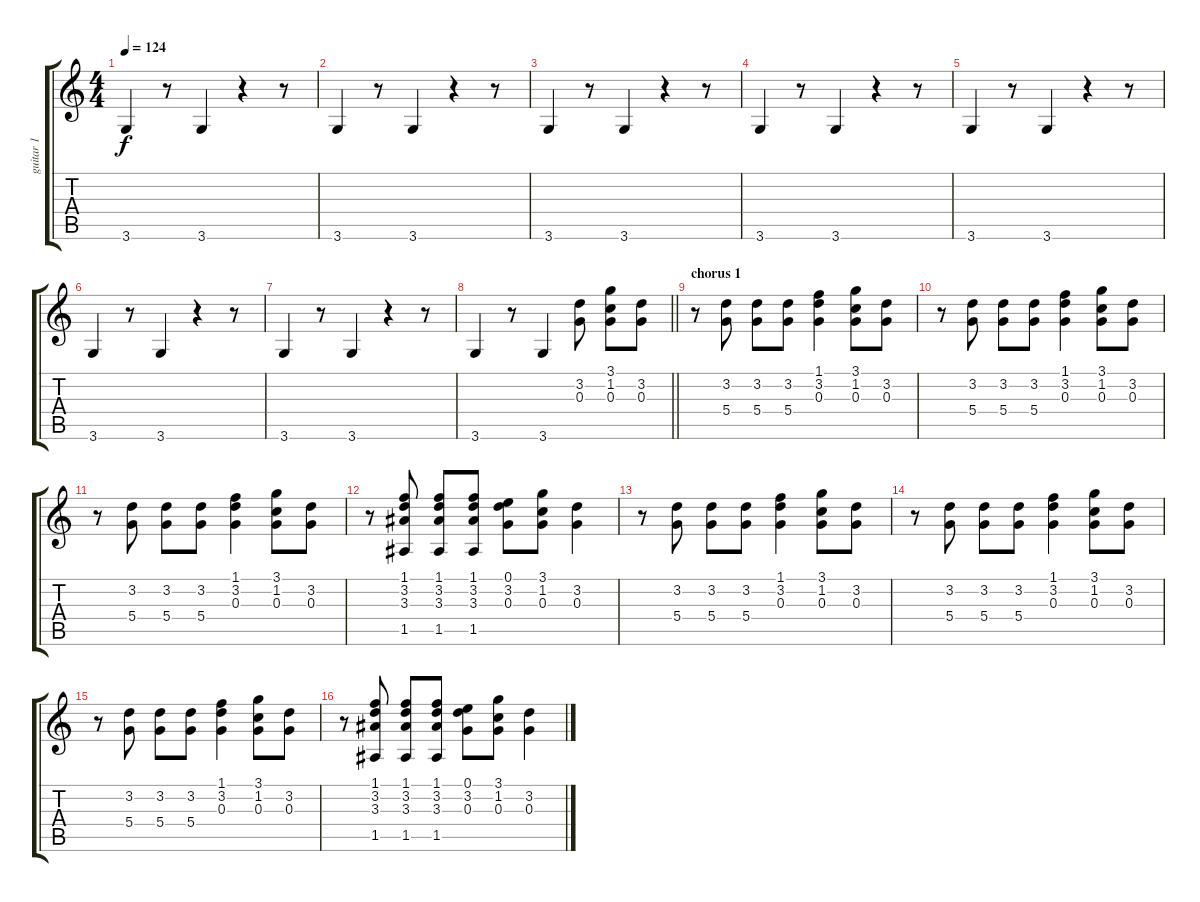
\track ("guitar 1" "guitar 1") {instrument overdrivenguitar}
\staff {score tabs}
\tuning (E4 B3 G3 D3 A2 E2) {hide}
\ts (4 4)
\tempo 124
\clef g2
\ks c
3.6.4{dy f} r.8 3.6.4 r.4 r.8 |
3.6.4 r.8 3.6.4 r.4 r.8 |
3.6.4 r.8 3.6.4 r.4 r.8 |
3.6.4 r.8 3.6.4 r.4 r.8 |
3.6.4 r.8 3.6.4 r.4 r.8 |
3.6.4 r.8 3.6.4 r.4 r.8 |
3.6.4 r.8 3.6.4 r.4 r.8 |
\barLineRight lightlight
3.6.4 r.8 3.6.4 (3.2 0.3).8 (3.1 1.2 0.3).8 (3.2 0.3).8 |
\section ("" "chorus 1")
r.8 (3.2 5.4).8 (3.2 5.4).8 (3.2 5.4).8 (1.1 3.2 0.3).4 (3.1 1.2 0.3).8 (3.2 0.3).8 |
r.8 (3.2 5.4).8 (3.2 5.4).8 (3.2 5.4).8 (1.1 3.2 0.3).4 (3.1 1.2 0.3).8 (3.2 0.3).8 |
r.8 (3.2 5.4).8 (3.2 5.4).8 (3.2 5.4).8 (1.1 3.2 0.3).4 (3.1 1.2 0.3).8 (3.2 0.3).8 |
r.8 (1.1 3.2 3.3 1.5).8 (1.1 3.2 3.3 1.5).8 (1.1 3.2 3.3 1.5).8 (0.1 3.2 0.3).8 (3.1 1.2 0.3).8 (3.2 0.3).4 |
r.8 (3.2 5.4).8 (3.2 5.4).8 (3.2 5.4).8 (1.1 3.2 0.3).4 (3.1 1.2 0.3).8 (3.2 0.3).8 |
r.8 (3.2 5.4).8 (3.2 5.4).8 (3.2 5.4).8 (1.1 3.2 0.3).4 (3.1 1.2 0.3).8 (3.2 0.3).8 |
r.8 (3.2 5.4).8 (3.2 5.4).8 (3.2 5.4).8 (1.1 3.2 0.3).4 (3.1 1.2 0.3).8 (3.2 0.3).8 |
r.8 (1.1 3.2 3.3 1.5).8 (1.1 3.2 3.3 1.5).8 (1.1 3.2 3.3 1.5).8 (0.1 3.2 0.3).8 (3.1 1.2 0.3).8 (3.2 0.3).4
